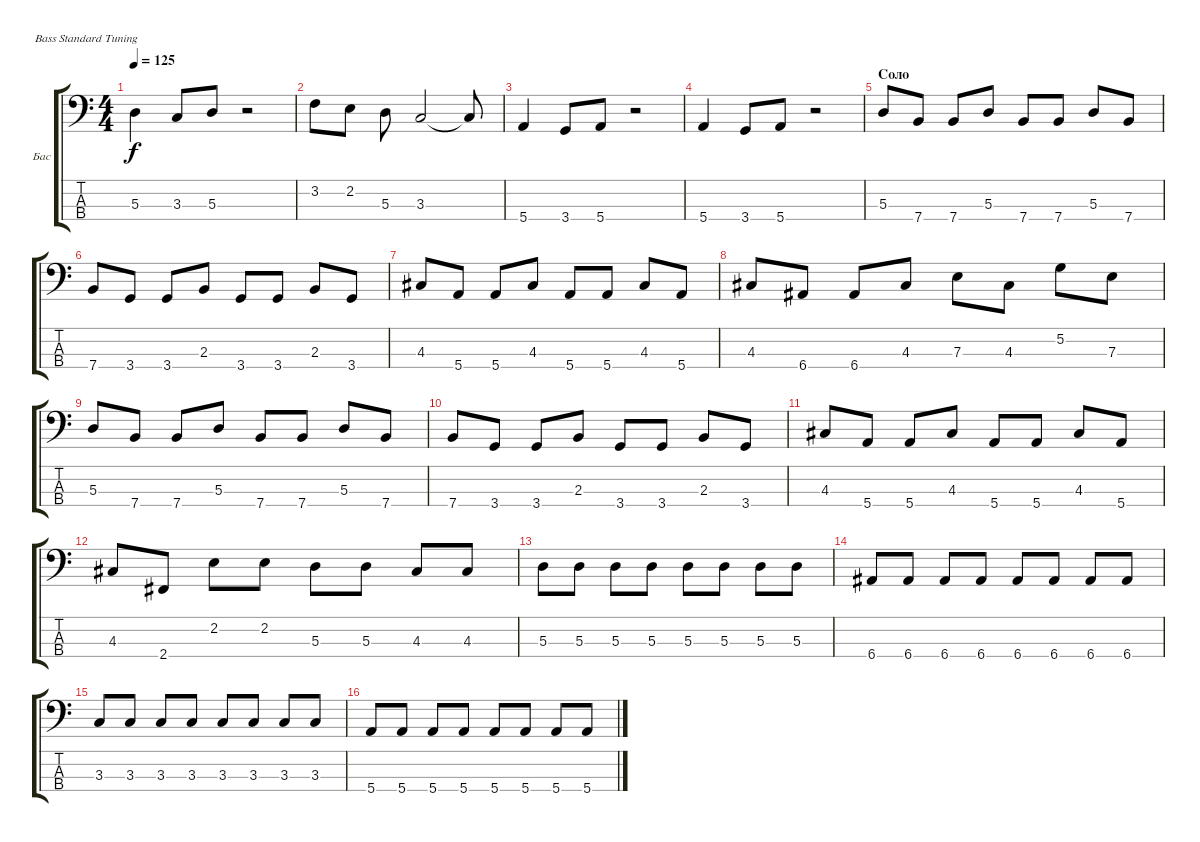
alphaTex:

\bracketExtendMode groupsimilarinstruments
\firstSystemTrackNameOrientation horizontal
\otherSystemsTrackNameOrientation horizontal
\track ("Виталий Дубинин" "Бас") {instrument electricbassfinger}
\staff {score tabs}
\tuning (G2 D2 A1 E1)
\ts (4 4)
\tempo 125
\clef f4
\ks c
5.3.4{dy f} 3.3.8 5.3.8 r.2 |
3.2.8 2.2.8 5.3.8 3.3.2 3.3{t}.8 |
5.4.4 3.4.8 5.4.8 r.2 |
5.4.4 3.4.8 5.4.8 r.2 |
\section ("" "Соло")
5.3.8 7.4.8 7.4.8 5.3.8 7.4.8 7.4.8 5.3.8 7.4.8 |
7.4.8 3.4.8 3.4.8 2.3.8 3.4.8 3.4.8 2.3.8 3.4.8 |
4.3.8 5.4.8 5.4.8 4.3.8 5.4.8 5.4.8 4.3.8 5.4.8 |
4.3.8 6.4.8 6.4.8 4.3.8 7.3.8 4.3.8 5.2.8 7.3.8 |
5.3.8 7.4.8 7.4.8 5.3.8 7.4.8 7.4.8 5.3.8 7.4.8 |
7.4.8 3.4.8 3.4.8 2.3.8 3.4.8 3.4.8 2.3.8 3.4.8 |
4.3.8 5.4.8 5.4.8 4.3.8 5.4.8 5.4.8 4.3.8 5.4.8 |
4.3.8 2.4.8 2.2.8 2.2.8 5.3.8 5.3.8 4.3.8 4.3.8 |
5.3.8 5.3.8 5.3.8 5.3.8 5.3.8 5.3.8 5.3.8 5.3.8 |
6.4.8 6.4.8 6.4.8 6.4.8 6.4.8 6.4.8 6.4.8 6.4.8 |
3.3.8 3.3.8 3.3.8 3.3.8 3.3.8 3.3.8 3.3.8 3.3.8 |
5.4.8 5.4.8 5.4.8 5.4.8 5.4.8 5.4.8 5.4.8 5.4.8
